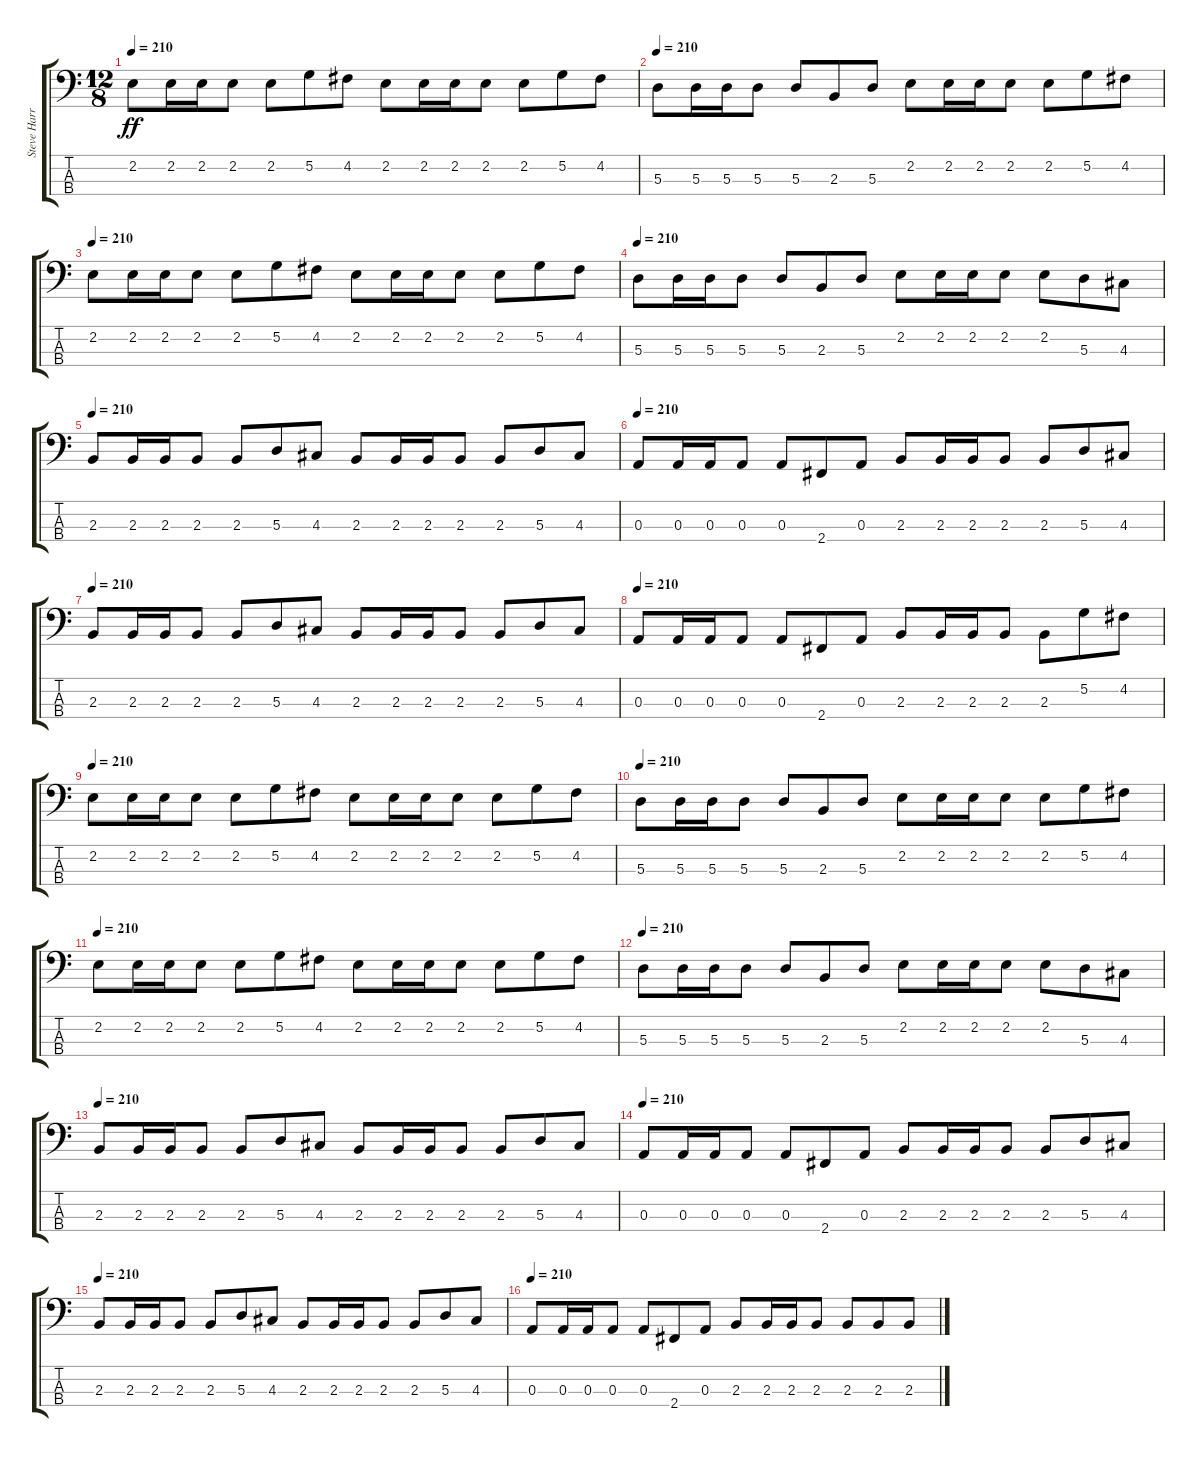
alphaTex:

\track ("Steve Harris" "Steve Harr") {instrument electricbassfinger}
\staff {score tabs}
\tuning (G2 D2 A1 E1) {hide}
\ts (12 8)
\tempo 210
\clef f4
\ks c
2.2.8{dy ff} 2.2.16 2.2.16 2.2.8 2.2.8 5.2.8 4.2.8 2.2.8 2.2.16 2.2.16 2.2.8 2.2.8 5.2.8 4.2.8 |
\tempo 210
5.3.8 5.3.16 5.3.16 5.3.8 5.3.8 2.3.8 5.3.8 2.2.8 2.2.16 2.2.16 2.2.8 2.2.8 5.2.8 4.2.8 |
\tempo 210
2.2.8 2.2.16 2.2.16 2.2.8 2.2.8 5.2.8 4.2.8 2.2.8 2.2.16 2.2.16 2.2.8 2.2.8 5.2.8 4.2.8 |
\tempo 210
5.3.8 5.3.16 5.3.16 5.3.8 5.3.8 2.3.8 5.3.8 2.2.8 2.2.16 2.2.16 2.2.8 2.2.8 5.3.8 4.3.8 |
\tempo 210
2.3.8 2.3.16 2.3.16 2.3.8 2.3.8 5.3.8 4.3.8 2.3.8 2.3.16 2.3.16 2.3.8 2.3.8 5.3.8 4.3.8 |
\tempo 210
0.3.8 0.3.16 0.3.16 0.3.8 0.3.8 2.4.8 0.3.8 2.3.8 2.3.16 2.3.16 2.3.8 2.3.8 5.3.8 4.3.8 |
\tempo 210
2.3.8 2.3.16 2.3.16 2.3.8 2.3.8 5.3.8 4.3.8 2.3.8 2.3.16 2.3.16 2.3.8 2.3.8 5.3.8 4.3.8 |
\tempo 210
0.3.8 0.3.16 0.3.16 0.3.8 0.3.8 2.4.8 0.3.8 2.3.8 2.3.16 2.3.16 2.3.8 2.3.8 5.2.8 4.2.8 |
\tempo 210
2.2.8 2.2.16 2.2.16 2.2.8 2.2.8 5.2.8 4.2.8 2.2.8 2.2.16 2.2.16 2.2.8 2.2.8 5.2.8 4.2.8 |
\tempo 210
5.3.8 5.3.16 5.3.16 5.3.8 5.3.8 2.3.8 5.3.8 2.2.8 2.2.16 2.2.16 2.2.8 2.2.8 5.2.8 4.2.8 |
\tempo 210
2.2.8 2.2.16 2.2.16 2.2.8 2.2.8 5.2.8 4.2.8 2.2.8 2.2.16 2.2.16 2.2.8 2.2.8 5.2.8 4.2.8 |
\tempo 210
5.3.8 5.3.16 5.3.16 5.3.8 5.3.8 2.3.8 5.3.8 2.2.8 2.2.16 2.2.16 2.2.8 2.2.8 5.3.8 4.3.8 |
\tempo 210
2.3.8 2.3.16 2.3.16 2.3.8 2.3.8 5.3.8 4.3.8 2.3.8 2.3.16 2.3.16 2.3.8 2.3.8 5.3.8 4.3.8 |
\tempo 210
0.3.8 0.3.16 0.3.16 0.3.8 0.3.8 2.4.8 0.3.8 2.3.8 2.3.16 2.3.16 2.3.8 2.3.8 5.3.8 4.3.8 |
\tempo 210
2.3.8 2.3.16 2.3.16 2.3.8 2.3.8 5.3.8 4.3.8 2.3.8 2.3.16 2.3.16 2.3.8 2.3.8 5.3.8 4.3.8 |
\tempo 210
0.3.8 0.3.16 0.3.16 0.3.8 0.3.8 2.4.8 0.3.8 2.3.8 2.3.16 2.3.16 2.3.8 2.3.8 2.3.8 2.3.8
